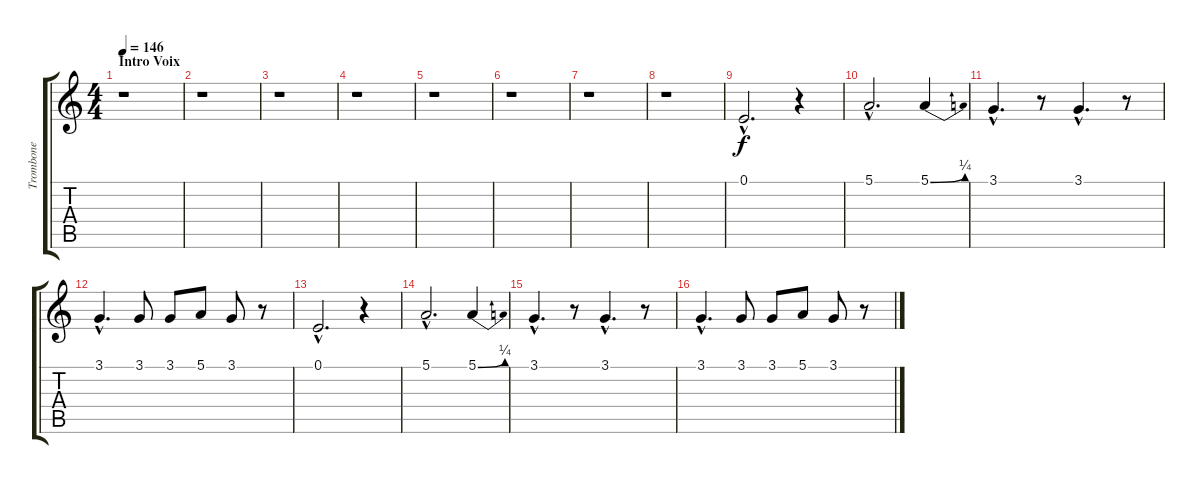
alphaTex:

\track ("Trombone" "Trombone") {instrument trombone}
\staff {score tabs}
\tuning (E4 B3 G3 D3 A2 E2) {hide}
\ts (4 4)
\section ("" "Intro Voix")
\tempo 146
\clef g2
\ks c
r.1{dy f} |
r.1 |
r.1 |
r.1 |
r.1 |
r.1 |
r.1 |
r.1 |
0.1{hac}.2{d} r.4 |
5.1{hac}.2{d} 5.1{be (bend 0 0 60 1)}.4 |
3.1{hac}.4{d} r.8 3.1{hac}.4{d} r.8 |
3.1{hac}.4{d} 3.1.8 3.1.8 5.1.8 3.1.8 r.8 |
0.1{hac}.2{d} r.4 |
5.1{hac}.2{d} 5.1{be (bend 0 0 60 1)}.4 |
3.1{hac}.4{d} r.8 3.1{hac}.4{d} r.8 |
3.1{hac}.4{d} 3.1.8 3.1.8 5.1.8 3.1.8 r.8
